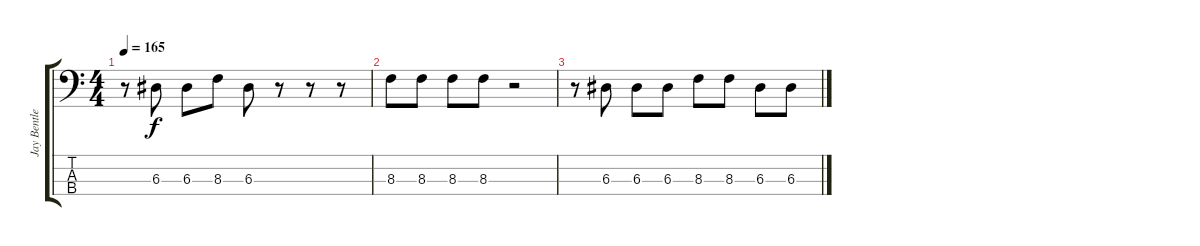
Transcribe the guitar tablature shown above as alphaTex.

\track ("Jay Bentley - Bass" "Jay Bentle") {instrument electricbasspick}
\staff {score tabs}
\tuning (G2 D2 A1 E1) {hide}
\ts (4 4)
\tempo 165
\clef f4
\ks c
r.8{dy f} 6.3.8 6.3.8 8.3.8 6.3.8 r.8 r.8 r.8 |
8.3.8 8.3.8 8.3.8 8.3.8 r.2 |
r.8 6.3.8 6.3.8 6.3.8 8.3.8 8.3.8 6.3.8 6.3.8
